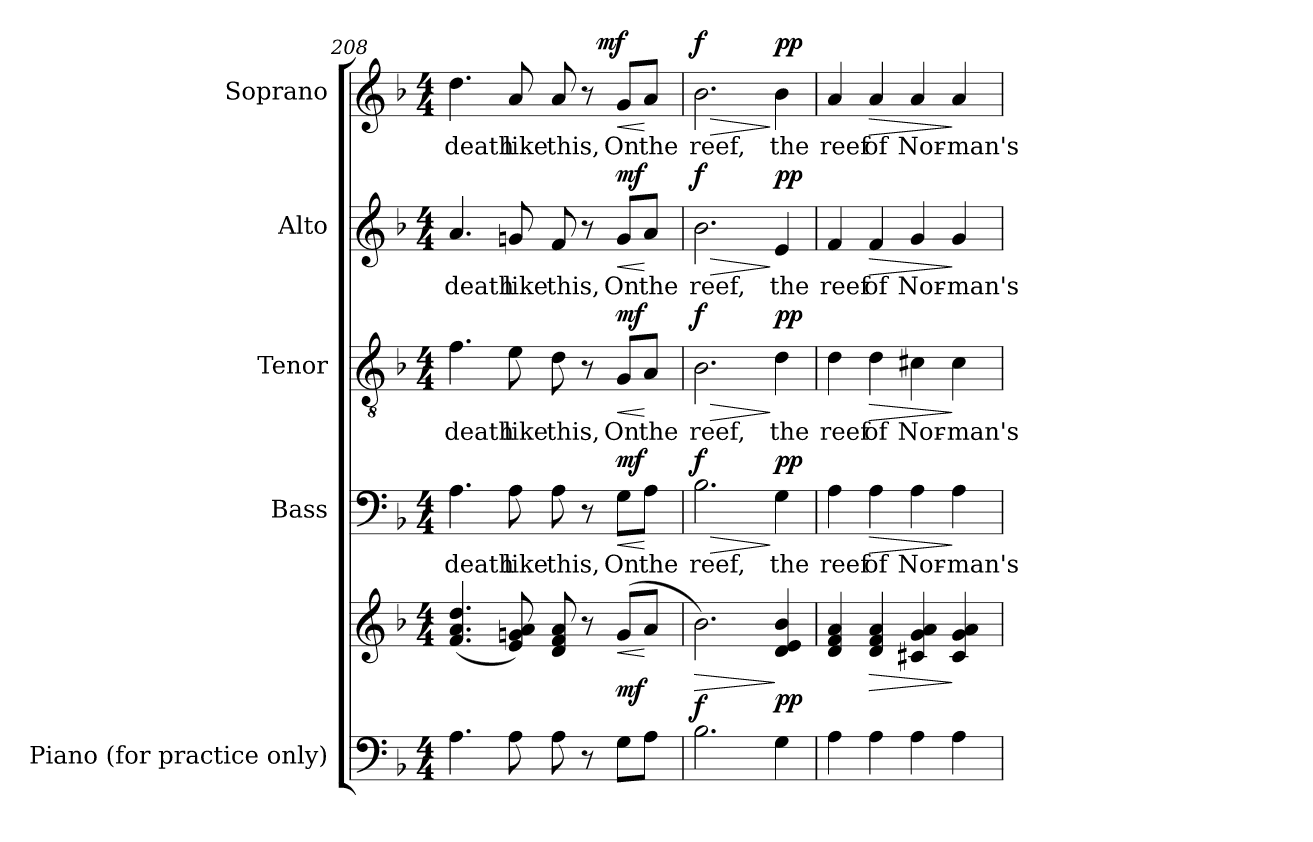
**kern	**kern	**dynam	**kern	**text	**dynam	**kern	**text	**dynam	**kern	**text	**dynam	**kern	**text	**dynam
*part5	*part5	*part5	*part4	*part4	*part4	*part3	*part3	*part3	*part2	*part2	*part2	*part1	*part1	*part1
*staff6	*staff5	*staff5/6	*staff4	*staff4	*staff4	*staff3	*staff3	*staff3	*staff2	*staff2	*staff2	*staff1	*staff1	*staff1
*I"Piano (for  practice only)	*	*	*I"Bass	*	*	*I"Tenor	*	*	*I"Alto	*	*	*I"Soprano	*	*
*I'Pno.	*	*	*I'B.	*	*	*I'T.	*	*	*I'A.	*	*	*I'S.	*	*
*clefF4	*clefG2	*	*clefF4	*	*	*clefGv2	*	*	*clefG2	*	*	*clefG2	*	*
*	*	*	*	*	*	*ITrd7c12	*	*	*	*	*	*	*	*
*k[b-]	*k[b-]	*	*k[b-]	*	*	*k[b-]	*	*	*k[b-]	*	*	*k[b-]	*	*
*F:	*F:	*	*F:	*	*	*F:	*	*	*F:	*	*	*F:	*	*
*M4/4	*M4/4	*	*M4/4	*	*	*M4/4	*	*	*M4/4	*	*	*M4/4	*	*
=208	=208	=208	=208	=208	=208	=208	=208	=208	=208	=208	=208	=208	=208	=208
!	!	!	!	!LO:LY:b:color=#000000	!	!	!	!	!	!	!	!	!	!
!	!	!	!	!	!	!	!LO:LY:b:color=#000000	!	!	!	!	!	!	!
!	!	!	!	!	!	!	!	!	!	!LO:LY:b:color=#000000	!	!	!	!
!	!	!	!	!	!	!	!	!	!	!	!	!	!LO:LY:b:color=#000000	!
*	*	*	*	*	*	*	*	*	*	*	*	*^	*	*
4.Ai\	(4.fi/ 4.ai 4.ddi	.	4.Ai\	death	.	4.Fi\	death	.	4.ai/	death	.	4.ddi\	2ryy	death	.
!	!	!	!	!LO:LY:b:color=#000000	!	!	!	!	!	!	!	!	!	!	!
!	!	!	!	!	!	!	!LO:LY:b:color=#000000	!	!	!	!	!	!	!	!
!	!	!	!	!	!	!	!	!	!	!LO:LY:b:color=#000000	!	!	!	!	!
!	!	!	!	!	!	!	!	!	!	!	!	!	!	!LO:LY:b:color=#000000	!
8Ai\	8ei/ 8gni 8ai)	.	8Ai\	like	.	8Ei\	like	.	8gni/	like	.	8ai/	.	like	.
!	!	!	!	!LO:LY:b:color=#000000	!	!	!	!	!	!	!	!	!	!	!
!	!	!	!	!	!	!	!LO:LY:b:color=#000000	!	!	!	!	!	!	!	!
!	!	!	!	!	!	!	!	!	!	!LO:LY:b:color=#000000	!	!	!	!	!
!	!	!	!	!	!	!	!	!	!	!	!	!	!	!LO:LY:b:color=#000000	!
8Ai\	8di/ 8fi 8ai	.	8Ai\	this,	.	8Di\	this,	.	8fi/	this,	.	8ai/	8ryy	this,	.
8r	8r	.	8r	.	.	8r	.	.	8r	.	.	8r	32..ryy	.	.
.	.	.	.	.	.	.	.	.	.	.	.	.	4ryy	.	mf
!	!	!LO:HP:b	!	!	!	!	!	!	!	!	!	!	!	!	!
!	!	!	!	!LO:LY:b:color=#000000	!LO:HP:b	!	!	!	!	!	!	!	!	!	!
!	!	!	!	!	!	!	!LO:LY:b:color=#000000	!LO:HP:b	!	!	!	!	!	!	!
!	!	!	!	!	!	!	!	!	!	!LO:LY:b:color=#000000	!LO:HP:b	!	!	!	!
!	!	!	!	!	!	!	!	!	!	!	!	!	!	!LO:LY:b:color=#000000	!LO:HP:b
8Gi\L	(8gi/L	< mf	8Gi\L	On	< mf	8GGi/L	On	< mf	8gi/L	On	< mf	8gi/L	.	On	<
!	!	!	!	!LO:LY:b:color=#000000	!	!	!	!	!	!	!	!	!	!	!
!	!	!	!	!	!	!	!LO:LY:b:color=#000000	!	!	!	!	!	!	!	!
!	!	!	!	!	!	!	!	!	!	!LO:LY:b:color=#000000	!	!	!	!	!
!	!	!	!	!	!	!	!	!	!	!	!	!	!	!LO:LY:b:color=#000000	!
8Ai\J	8ai/J	[	8Ai\J	the	[	8AAi/J	the	[	8ai/J	the	[	8ai/J	.	the	[
.	.	.	.	.	.	.	.	.	.	.	.	.	16ryy	.	.
.	.	.	.	.	.	.	.	.	.	.	.	.	128ryy	.	.
=209	=209	=209	=209	=209	=209	=209	=209	=209	=209	=209	=209	=209	=209	=209	=209
!	!	!LO:HP:b	!	!	!	!	!	!	!	!	!	!	!	!	!
*	*	*	*	*	*	*	*	*	*	*	*	*v	*v	*	*
*	*	*	*	*	*	*	*	*	*	*	*	*^	*	*
!	!	!	!	!LO:LY:b:color=#000000	!LO:HP:b	!	!	!	!	!	!	!	!	!	!
*	*	*	*	*	*	*	*	*	*	*	*	*v	*v	*	*
*	*	*	*	*	*	*	*	*	*	*	*	*^	*	*
!	!	!	!	!	!	!	!LO:LY:b:color=#000000	!LO:HP:b	!	!	!	!	!	!	!
*	*	*	*	*	*	*	*	*	*	*	*	*v	*v	*	*
*	*	*	*	*	*	*	*	*	*	*	*	*^	*	*
!	!	!	!	!	!	!	!	!	!	!LO:LY:b:color=#000000	!LO:HP:b	!	!	!	!
*	*	*	*	*	*	*	*	*	*	*	*	*v	*v	*	*
*	*	*	*	*	*	*	*	*	*	*	*	*^	*	*
!	!	!	!	!	!	!	!	!	!	!	!	!LO:TX:t=rit.	!	!	!
!	!	!	!	!	!	!	!	!	!	!	!	!	!	!LO:LY:b:color=#000000	!LO:HP:b
*	*	*	*	*	*	*	*	*	*	*	*	*v	*v	*	*
2.B-i\	2.b-i\)	> f	2.B-i\	reef,	> f	2.BB-i\	reef,	> f	2.b-i\	reef,	> f	2.b-i\	reef,	> f
!	!	!	!	!LO:LY:b:color=#000000	!	!	!	!	!	!	!	!	!	!
!	!	!	!	!	!	!	!LO:LY:b:color=#000000	!	!	!	!	!	!	!
!	!	!	!	!	!	!	!	!	!	!LO:LY:b:color=#000000	!	!	!	!
!	!	!	!	!	!	!	!	!	!	!	!	!	!LO:LY:b:color=#000000	!
4Gi\	4di/ 4ei 4b-i	] pp	4Gi\	the	] pp	4Di\	the	] pp	4ei/	the	] pp	4b-i\	the	] pp
=210	=210	=210	=210	=210	=210	=210	=210	=210	=210	=210	=210	=210	=210	=210
!	!	!	!	!LO:LY:b:color=#000000	!	!	!	!	!	!	!	!	!	!
!	!	!	!	!	!	!	!LO:LY:b:color=#000000	!	!	!	!	!	!	!
!	!	!	!	!	!	!	!	!	!	!LO:LY:b:color=#000000	!	!	!	!
!	!	!	!	!	!	!	!	!	!	!	!	!	!LO:LY:b:color=#000000	!
4Ai\	4di/ 4fi 4ai	.	4Ai\	reef	.	4Di\	reef	.	4fi/	reef	.	4ai/	reef	.
!	!	!LO:HP:b	!	!	!	!	!	!	!	!	!	!	!	!
!	!	!	!	!LO:LY:b:color=#000000	!LO:HP:b	!	!	!	!	!	!	!	!	!
!	!	!	!	!	!	!	!LO:LY:b:color=#000000	!LO:HP:b	!	!	!	!	!	!
!	!	!	!	!	!	!	!	!	!	!LO:LY:b:color=#000000	!LO:HP:b	!	!	!
!	!	!	!	!	!	!	!	!	!	!	!	!	!LO:LY:b:color=#000000	!LO:HP:b
4Ai\	4di/ 4fi 4ai	>	4Ai\	of	>	4Di\	of	>	4fi/	of	>	4ai/	of	>
!	!	!	!	!LO:LY:b:color=#000000	!	!	!	!	!	!	!	!	!	!
!	!	!	!	!	!	!	!LO:LY:b:color=#000000	!	!	!	!	!	!	!
!	!	!	!	!	!	!	!	!	!	!LO:LY:b:color=#000000	!	!	!	!
!	!	!	!	!	!	!	!	!	!	!	!	!	!LO:LY:b:color=#000000	!
4Ai\	4c#Xi/ 4gi 4ai	.	4Ai\	Nor-	.	4C#Xi\	Nor-	.	4gi/	Nor-	.	4ai/	Nor-	.
!	!	!	!	!LO:LY:b:color=#000000	!	!	!	!	!	!	!	!	!	!
!	!	!	!	!	!	!	!LO:LY:b:color=#000000	!	!	!	!	!	!	!
!	!	!	!	!	!	!	!	!	!	!LO:LY:b:color=#000000	!	!	!	!
!	!	!	!	!	!	!	!	!	!	!	!	!	!LO:LY:b:color=#000000	!
4Ai\	4c#i/ 4gi 4ai	]	4Ai\	-man's	]	4C#i\	-man's	]	4gi/	-man's	]	4ai/	-man's	]
=	=	=	=	=	=	=	=	=	=	=	=	=	=	=
*-	*-	*-	*-	*-	*-	*-	*-	*-	*-	*-	*-	*-	*-	*-
